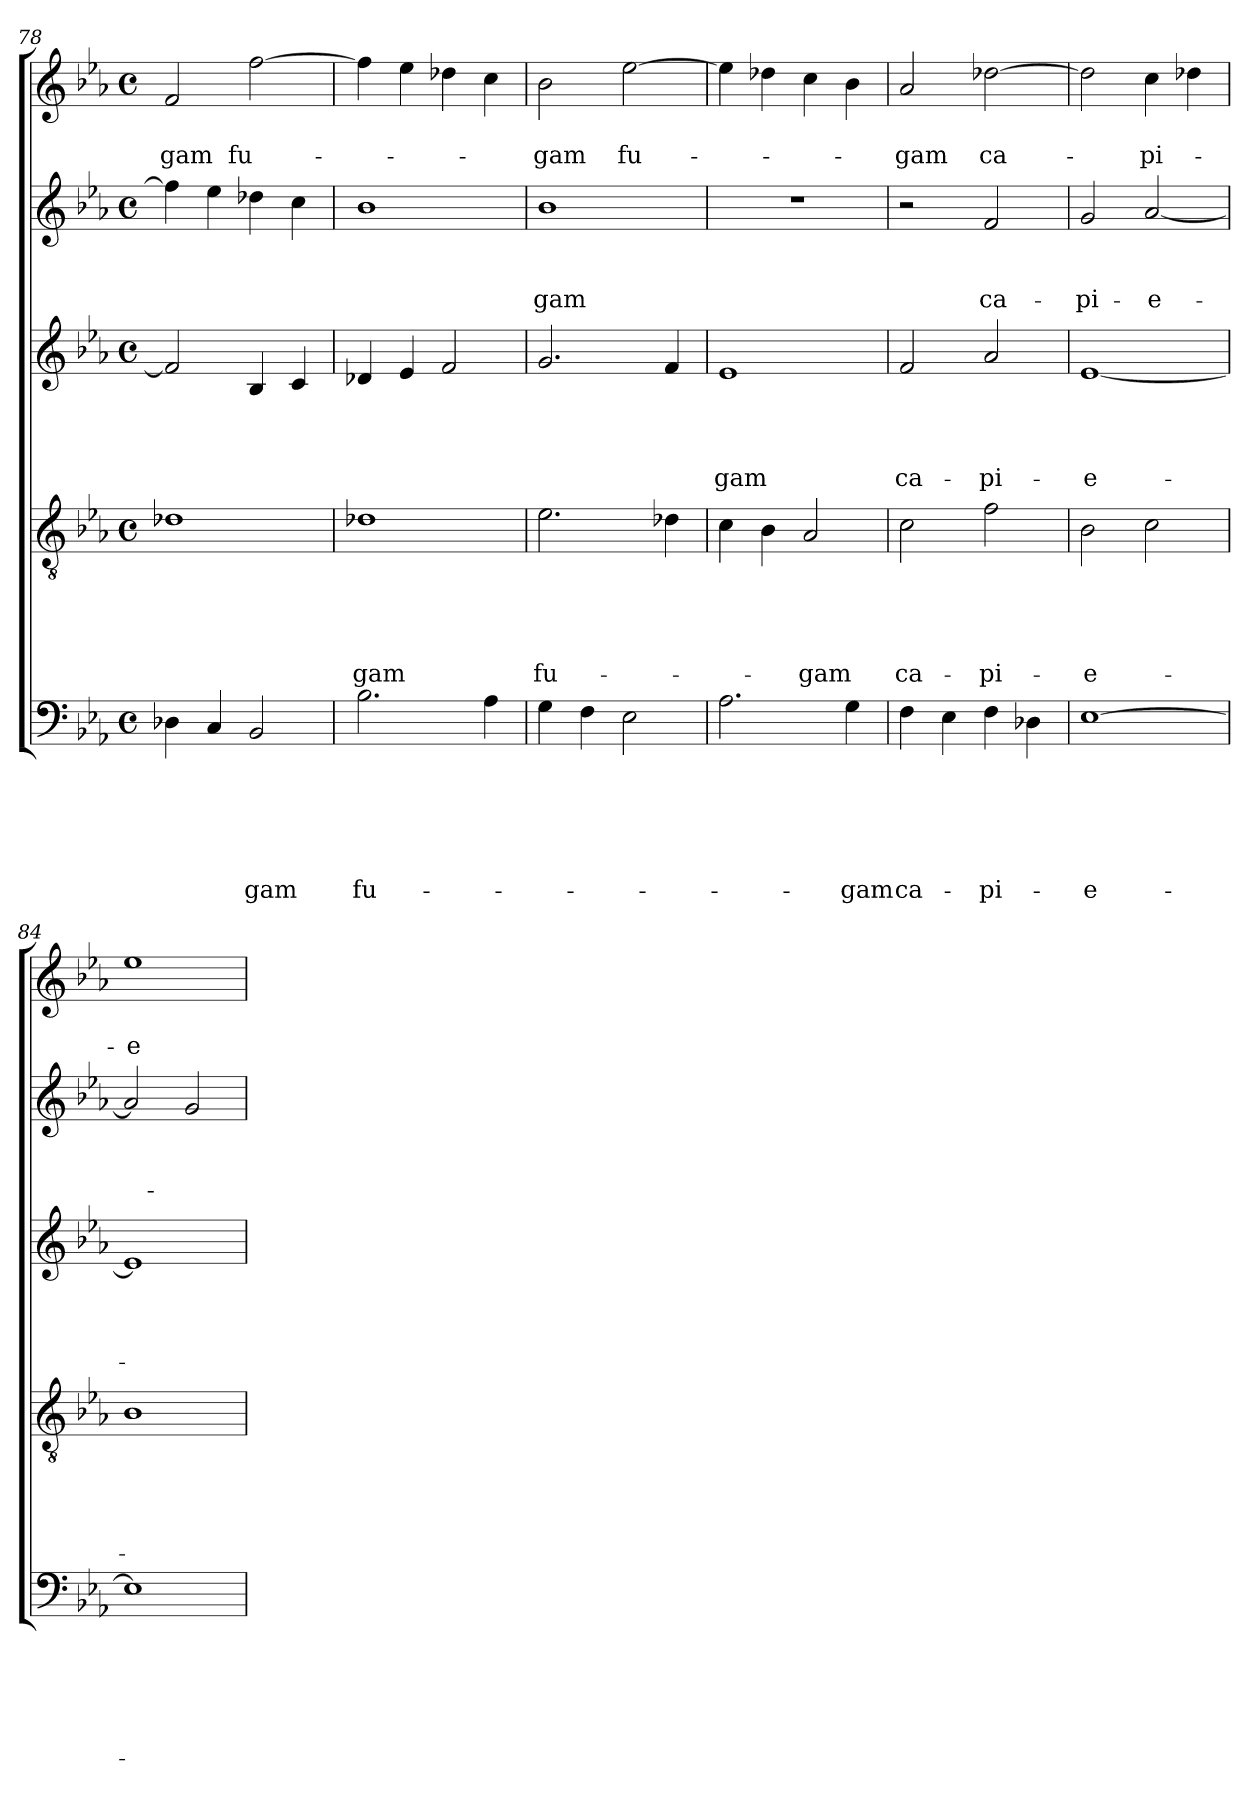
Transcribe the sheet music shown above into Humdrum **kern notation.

**kern	**text	**text	**text	**text	**text	**text	**kern	**text	**text	**text	**text	**text	**kern	**text	**text	**text	**text	**kern	**text	**text	**text	**kern	**text	**text
*part5	*part5	*part5	*part5	*part5	*part5	*part5	*part4	*part4	*part4	*part4	*part4	*part4	*part3	*part3	*part3	*part3	*part3	*part2	*part2	*part2	*part2	*part1	*part1	*part1
*staff5	*staff5	*staff5	*staff5	*staff5	*staff5	*staff5	*staff4	*staff4	*staff4	*staff4	*staff4	*staff4	*staff3	*staff3	*staff3	*staff3	*staff3	*staff2	*staff2	*staff2	*staff2	*staff1	*staff1	*staff1
*clefF4	*	*	*	*	*	*	*clefGv2	*	*	*	*	*	*clefG2	*	*	*	*	*clefG2	*	*	*	*clefG2	*	*
*k[b-e-a-]	*	*	*	*	*	*	*k[b-e-a-]	*	*	*	*	*	*k[b-e-a-]	*	*	*	*	*k[b-e-a-]	*	*	*	*k[b-e-a-]	*	*
*c:	*	*	*	*	*	*	*c:	*	*	*	*	*	*c:	*	*	*	*	*c:	*	*	*	*c:	*	*
*M4/4	*	*	*	*	*	*	*M4/4	*	*	*	*	*	*M4/4	*	*	*	*	*M4/4	*	*	*	*M4/4	*	*
*met(c)	*	*	*	*	*	*	*met(c)	*	*	*	*	*	*met(c)	*	*	*	*	*met(c)	*	*	*	*met(c)	*	*
=78	=78	=78	=78	=78	=78	=78	=78	=78	=78	=78	=78	=78	=78	=78	=78	=78	=78	=78	=78	=78	=78	=78	=78	=78
!	!	!	!	!	!	!	!	!	!	!	!	!	!	!	!	!	!	!	!	!	!	!	!	!LO:LY:b
4D-X\	.	.	.	.	.	.	1d-X	.	.	.	.	.	2f/]	.	.	.	.	4ff\]	.	.	.	2f/	.	-gam
4C/	.	.	.	.	.	.	.	.	.	.	.	.	.	.	.	.	.	4ee-\	.	.	.	.	.	.
!	!	!	!	!	!	!LO:LY:b	!	!	!	!	!	!	!	!	!	!	!	!	!	!	!	!	!	!LO:LY:b
2BB-/	.	.	.	.	.	-gam	.	.	.	.	.	.	4B-/	.	.	.	.	4dd-X\	.	.	.	[2ff\	.	fu-
.	.	.	.	.	.	.	.	.	.	.	.	.	4c/	.	.	.	.	4cc\	.	.	.	.	.	.
=79	=79	=79	=79	=79	=79	=79	=79	=79	=79	=79	=79	=79	=79	=79	=79	=79	=79	=79	=79	=79	=79	=79	=79	=79
!	!	!	!	!	!	!LO:LY:b	!	!	!	!	!	!LO:LY:b	!	!	!	!	!	!	!	!	!	!	!	!
2.B-\	.	.	.	.	.	fu-	1d-X	.	.	.	.	-gam	4d-X/	.	.	.	.	1b-	.	.	.	4ff\]	.	.
.	.	.	.	.	.	.	.	.	.	.	.	.	4e-/	.	.	.	.	.	.	.	.	4ee-\	.	.
.	.	.	.	.	.	.	.	.	.	.	.	.	2f/	.	.	.	.	.	.	.	.	4dd-X\	.	.
4A-\	.	.	.	.	.	.	.	.	.	.	.	.	.	.	.	.	.	.	.	.	.	4cc\	.	.
=80	=80	=80	=80	=80	=80	=80	=80	=80	=80	=80	=80	=80	=80	=80	=80	=80	=80	=80	=80	=80	=80	=80	=80	=80
!	!	!	!	!	!	!	!	!	!	!	!	!LO:LY:b	!	!	!	!	!	!	!	!	!LO:LY:b	!	!	!LO:LY:b
4G\	.	.	.	.	.	.	2.e-\	.	.	.	.	fu-	2.g/	.	.	.	.	1b-	.	.	-gam	2b-\	.	-gam
4F\	.	.	.	.	.	.	.	.	.	.	.	.	.	.	.	.	.	.	.	.	.	.	.	.
!	!	!	!	!	!	!	!	!	!	!	!	!	!	!	!	!	!	!	!	!	!	!	!	!LO:LY:b
2E-\	.	.	.	.	.	.	.	.	.	.	.	.	.	.	.	.	.	.	.	.	.	[2ee-\	.	fu-
.	.	.	.	.	.	.	4d-X\	.	.	.	.	.	4f/	.	.	.	.	.	.	.	.	.	.	.
!!LO:LB:g=z
=81	=81	=81	=81	=81	=81	=81	=81	=81	=81	=81	=81	=81	=81	=81	=81	=81	=81	=81	=81	=81	=81	=81	=81	=81
!	!	!	!	!	!	!	!	!	!	!	!	!	!	!	!	!	!LO:LY:b	!	!	!	!	!	!	!
2.A-\	.	.	.	.	.	.	4c\	.	.	.	.	.	1e-	.	.	.	-gam	1r	.	.	.	4ee-\]	.	.
.	.	.	.	.	.	.	4B-\	.	.	.	.	.	.	.	.	.	.	.	.	.	.	4dd-X\	.	.
!	!	!	!	!	!	!	!	!	!	!	!	!LO:LY:b	!	!	!	!	!	!	!	!	!	!	!	!
.	.	.	.	.	.	.	2A-/	.	.	.	.	-gam	.	.	.	.	.	.	.	.	.	4cc\	.	.
!	!	!	!	!	!	!LO:LY:b	!	!	!	!	!	!	!	!	!	!	!	!	!	!	!	!	!	!
4G\	.	.	.	.	.	-gam	.	.	.	.	.	.	.	.	.	.	.	.	.	.	.	4b-\	.	.
=82	=82	=82	=82	=82	=82	=82	=82	=82	=82	=82	=82	=82	=82	=82	=82	=82	=82	=82	=82	=82	=82	=82	=82	=82
!	!	!	!	!	!	!LO:LY:b	!	!	!	!	!	!LO:LY:b	!	!	!	!	!LO:LY:b	!	!	!	!	!	!	!LO:LY:b
4F\	.	.	.	.	.	ca-	2c\	.	.	.	.	ca-	2f/	.	.	.	ca-	2r	.	.	.	2a-/	.	-gam
4E-\	.	.	.	.	.	.	.	.	.	.	.	.	.	.	.	.	.	.	.	.	.	.	.	.
!	!	!	!	!	!	!LO:LY:b	!	!	!	!	!	!LO:LY:b	!	!	!	!	!LO:LY:b	!	!	!	!LO:LY:b	!	!	!LO:LY:b
4F\	.	.	.	.	.	-pi-	2f\	.	.	.	.	-pi-	2a-/	.	.	.	-pi-	2f/	.	.	ca-	[2dd-X\	.	ca-
4D-X\	.	.	.	.	.	.	.	.	.	.	.	.	.	.	.	.	.	.	.	.	.	.	.	.
=83	=83	=83	=83	=83	=83	=83	=83	=83	=83	=83	=83	=83	=83	=83	=83	=83	=83	=83	=83	=83	=83	=83	=83	=83
!	!	!	!	!	!	!LO:LY:b	!	!	!	!	!	!LO:LY:b	!	!	!	!	!LO:LY:b	!	!	!	!LO:LY:b	!	!	!
[1E-	.	.	.	.	.	-e-	2B-\	.	.	.	.	-e-	[1e-	.	.	.	-e-	2g/	.	.	-pi-	2dd-\]	.	.
!	!	!	!	!	!	!	!	!	!	!	!	!	!	!	!	!	!	!	!	!	!LO:LY:b	!	!	!LO:LY:b
.	.	.	.	.	.	.	2c\	.	.	.	.	.	.	.	.	.	.	[2a-/	.	.	-e-	4cc\	.	-pi-
.	.	.	.	.	.	.	.	.	.	.	.	.	.	.	.	.	.	.	.	.	.	4dd-X\	.	.
=84	=84	=84	=84	=84	=84	=84	=84	=84	=84	=84	=84	=84	=84	=84	=84	=84	=84	=84	=84	=84	=84	=84	=84	=84
!	!	!	!	!	!	!	!	!	!	!	!	!	!	!	!	!	!	!	!	!	!	!	!	!LO:LY:b
1E-]	.	.	.	.	.	.	1B-	.	.	.	.	.	1e-]	.	.	.	.	2a-/]	.	.	.	1ee-	.	-e-
.	.	.	.	.	.	.	.	.	.	.	.	.	.	.	.	.	.	2g/	.	.	.	.	.	.
=	=	=	=	=	=	=	=	=	=	=	=	=	=	=	=	=	=	=	=	=	=	=	=	=
*-	*-	*-	*-	*-	*-	*-	*-	*-	*-	*-	*-	*-	*-	*-	*-	*-	*-	*-	*-	*-	*-	*-	*-	*-
